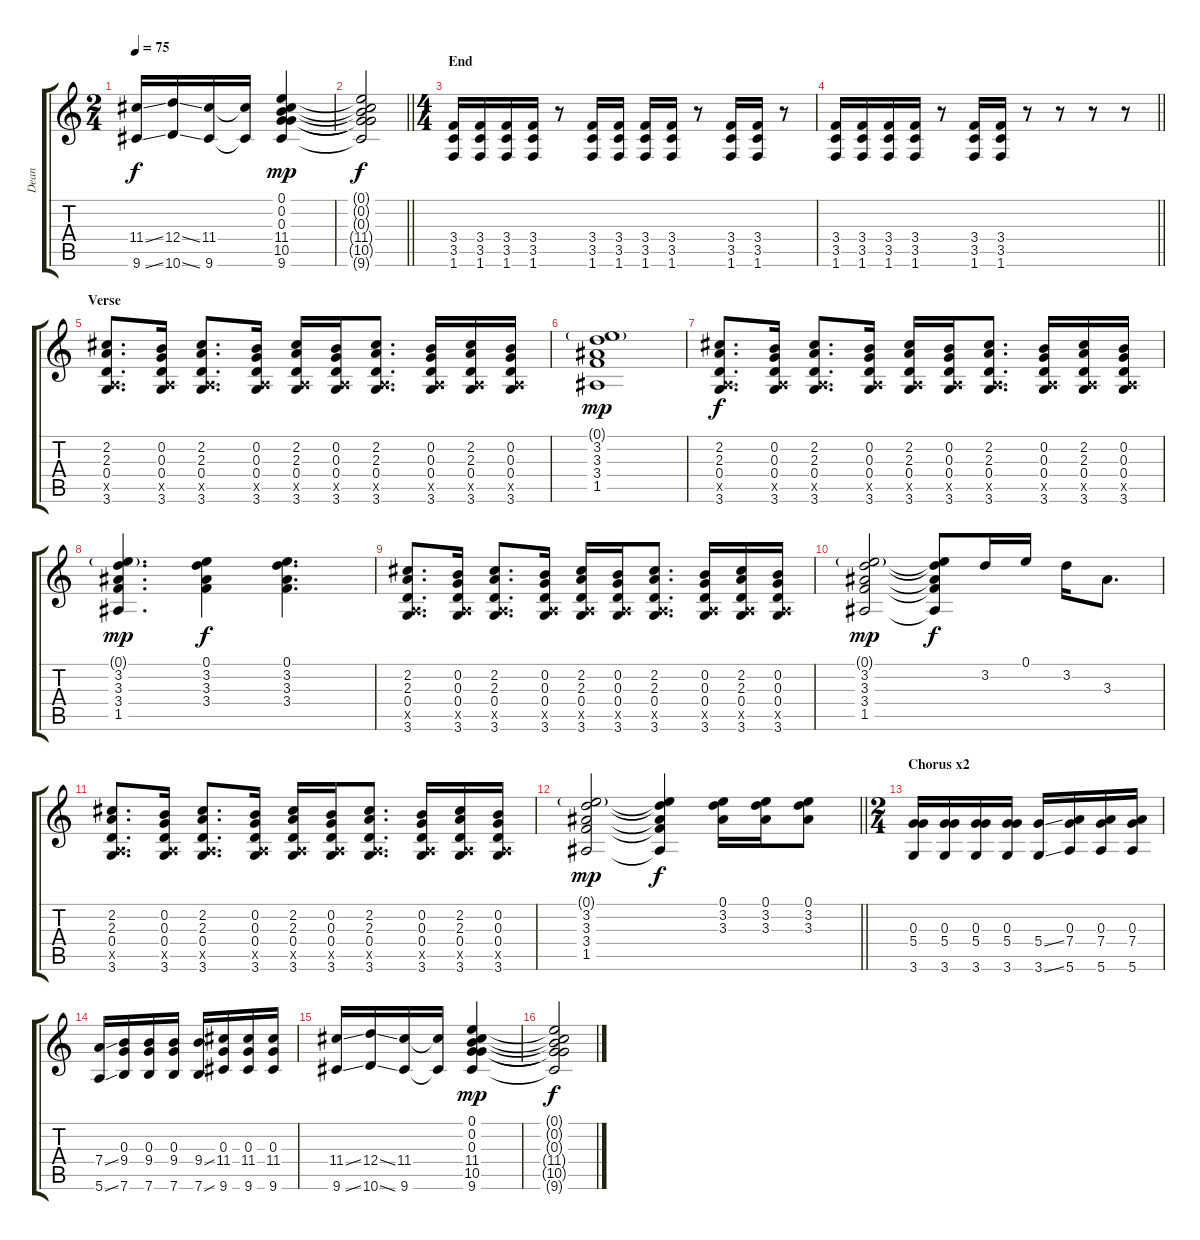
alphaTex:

\track ("Dean" "Dean") {instrument distortionguitar}
\staff {score tabs}
\tuning (E4 B3 G3 D3 A2 E2) {hide}
\ts (2 4)
\tempo 75
\clef g2
\ks c
(11.4{ss} 9.6{ss}).16{dy f} (12.4{ss} 10.6{ss}).16 (11.4 9.6).16 (11.4{t} 9.6{t}).16 (0.1 0.2 0.3 11.4 10.5 9.6).4{dy mp} |
\barLineRight lightlight
(0.1{t} 0.2{t} 0.3{t} 11.4{t} 10.5{t} 9.6{t}).2{dy f} |
\ts (4 4)
\section ("" "End")
(3.4 3.5 1.6).16 (3.4 3.5 1.6).16 (3.4 3.5 1.6).16 (3.4 3.5 1.6).16 r.8 (3.4 3.5 1.6).16 (3.4 3.5 1.6).16 (3.4 3.5 1.6).16 (3.4 3.5 1.6).16 r.8 (3.4 3.5 1.6).16 (3.4 3.5 1.6).16 r.8 |
\barLineRight lightlight
(3.4 3.5 1.6).16{beam merge} (3.4 3.5 1.6).16{beam merge} (3.4 3.5 1.6).16{beam merge} (3.4 3.5 1.6).16 r.8 (3.4 3.5 1.6).16{beam merge} (3.4 3.5 1.6).16 r.8 r.8 r.8 r.8 |
\section ("" "Verse")
(2.2 2.3 0.4 0.5{x} 3.6).8{d} (0.2 0.3 0.4 0.5{x} 3.6).16 (2.2 2.3 0.4 0.5{x} 3.6).8{d} (0.2 0.3 0.4 0.5{x} 3.6).16 (2.2 2.3 0.4 0.5{x} 3.6).16 (0.2 0.3 0.4 0.5{x} 3.6).16 (2.2 2.3 0.4 0.5{x} 3.6).8{d} (0.2 0.3 0.4 0.5{x} 3.6).16 (2.2 2.3 0.4 0.5{x} 3.6).16 (0.2 0.3 0.4 0.5{x} 3.6).16 |
(0.1{g} 3.2 3.3 3.4 1.5).1{dy mp} |
(2.2 2.3 0.4 0.5{x} 3.6).8{d dy f} (0.2 0.3 0.4 0.5{x} 3.6).16 (2.2 2.3 0.4 0.5{x} 3.6).8{d} (0.2 0.3 0.4 0.5{x} 3.6).16 (2.2 2.3 0.4 0.5{x} 3.6).16 (0.2 0.3 0.4 0.5{x} 3.6).16 (2.2 2.3 0.4 0.5{x} 3.6).8{d} (0.2 0.3 0.4 0.5{x} 3.6).16 (2.2 2.3 0.4 0.5{x} 3.6).16 (0.2 0.3 0.4 0.5{x} 3.6).16 |
(0.1{g} 3.2 3.3 3.4 1.5).4{d dy mp} (0.1 3.2 3.3 3.4).4{dy f} (0.1 3.2 3.3 3.4).4{d} |
(2.2 2.3 0.4 0.5{x} 3.6).8{d} (0.2 0.3 0.4 0.5{x} 3.6).16 (2.2 2.3 0.4 0.5{x} 3.6).8{d} (0.2 0.3 0.4 0.5{x} 3.6).16 (2.2 2.3 0.4 0.5{x} 3.6).16 (0.2 0.3 0.4 0.5{x} 3.6).16 (2.2 2.3 0.4 0.5{x} 3.6).8{d} (0.2 0.3 0.4 0.5{x} 3.6).16 (2.2 2.3 0.4 0.5{x} 3.6).16 (0.2 0.3 0.4 0.5{x} 3.6).16 |
(0.1{g} 3.2 3.3 3.4 1.5).2{dy mp} (0.1{t} 3.2{t} 3.3{t} 3.4{t} 1.5{t}).8{dy f} 3.2.16 0.1.16 3.2.16 3.3.8{d} |
(2.2 2.3 0.4 0.5{x} 3.6).8{d} (0.2 0.3 0.4 0.5{x} 3.6).16 (2.2 2.3 0.4 0.5{x} 3.6).8{d} (0.2 0.3 0.4 0.5{x} 3.6).16 (2.2 2.3 0.4 0.5{x} 3.6).16 (0.2 0.3 0.4 0.5{x} 3.6).16 (2.2 2.3 0.4 0.5{x} 3.6).8{d} (0.2 0.3 0.4 0.5{x} 3.6).16 (2.2 2.3 0.4 0.5{x} 3.6).16 (0.2 0.3 0.4 0.5{x} 3.6).16 |
\barLineRight lightlight
(0.1{g} 3.2 3.3 3.4 1.5).2{dy mp} (0.1{t} 3.2{t} 3.3{t} 3.4{t} 1.5{t}).4{dy f} (0.1 3.2 3.3).16 (0.1 3.2 3.3).16 (0.1 3.2 3.3).8 |
\ts (2 4)
\section ("" "Chorus x2")
(0.3 5.4 3.6).16 (0.3 5.4 3.6).16 (0.3 5.4 3.6).16 (0.3 5.4 3.6).16 (5.4{ss} 3.6{ss}).16 (0.3 7.4 5.6).16 (0.3 7.4 5.6).16 (0.3 7.4 5.6).16 |
(7.4{ss} 5.6{ss}).16 (0.3 9.4 7.6).16 (0.3 9.4 7.6).16 (0.3 9.4 7.6).16 (9.4{ss} 7.6{ss}).16 (0.3 11.4 9.6).16 (0.3 11.4 9.6).16 (0.3 11.4 9.6).16 |
(11.4{ss} 9.6{ss}).16 (12.4{ss} 10.6{ss}).16 (11.4 9.6).16 (11.4{t} 9.6{t}).16 (0.1 0.2 0.3 11.4 10.5 9.6).4{dy mp} |
(0.1{t} 0.2{t} 0.3{t} 11.4{t} 10.5{t} 9.6{t}).2{dy f}
